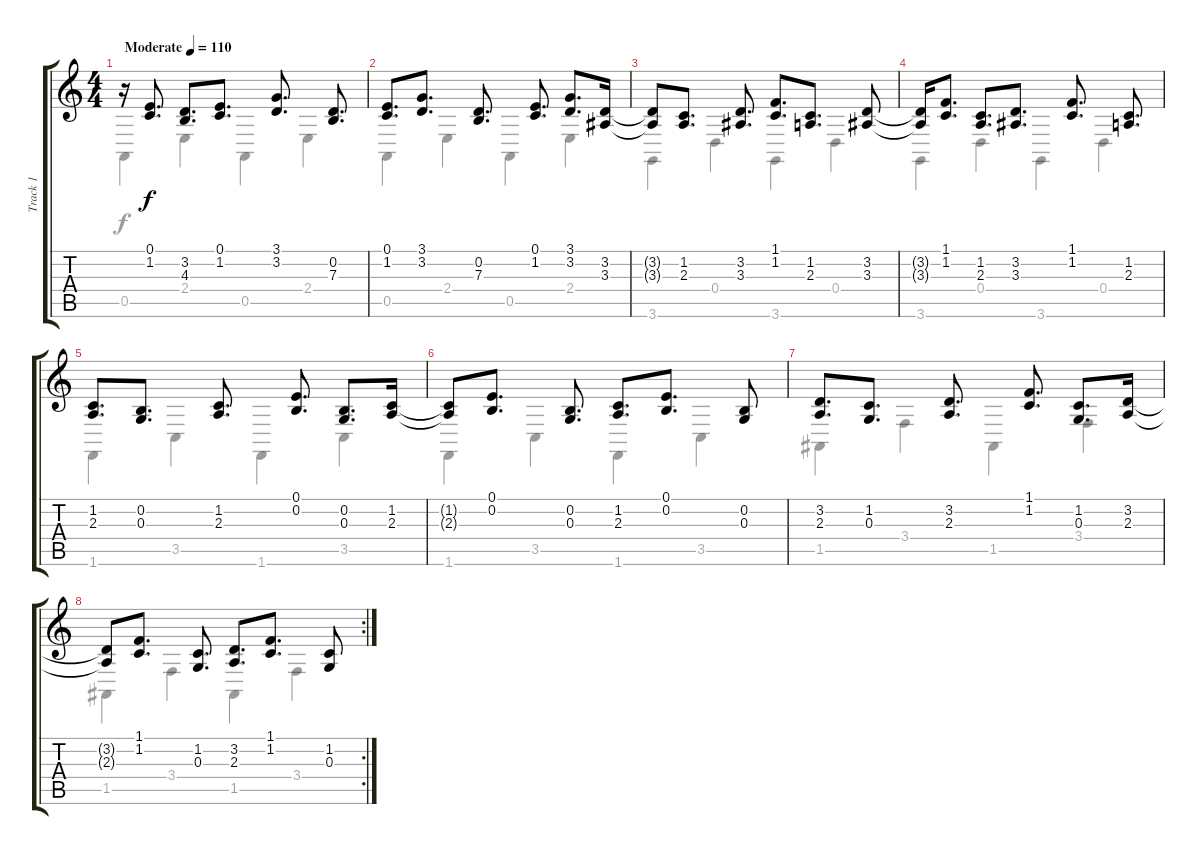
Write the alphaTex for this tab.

\track ("Track 1" "Track 1") {instrument electricpiano2}
\staff {score tabs}
\tuning (E4 B3 G3 D3 A2 E2) {hide}
\voice
\ts (4 4)
\tempo (110 "Moderate")
\clef g2
\ks c
r.16{dy f instrument electricpiano2} (0.1 1.2).8{d} (3.2 4.3).8{d} (0.1 1.2).8{d} (3.1 3.2).8{d} (0.2 7.3).8{d} |
(0.1 1.2).8{d} (3.1 3.2).8{d} (0.2 7.3).8{d} (0.1 1.2).8{d} (3.1 3.2).8{d} (3.2 3.3).16 |
(3.2{t} 3.3{t}).8 (1.2 2.3).8{d} (3.2 3.3).8{d} (1.1 1.2).8{d} (1.2 2.3).8{d} (3.2 3.3).8 |
(3.2{t} 3.3{t}).16 (1.1 1.2).8{d} (1.2 2.3).8{d} (3.2 3.3).8{d} (1.1 1.2).8{d} (1.2 2.3).8{d} |
(1.2 2.3).8{d} (0.2 0.3).8{d} (1.2 2.3).8{d} (0.1 0.2).8{d} (0.2 0.3).8{d} (1.2 2.3).16 |
(1.2{t} 2.3{t}).8 (0.1 0.2).8{d} (0.2 0.3).8{d} (1.2 2.3).8{d} (0.1 0.2).8{d} (0.2 0.3).8 |
(3.2 2.3).8{d} (1.2 0.3).8{d} (3.2 2.3).8{d} (1.1 1.2).8{d} (1.2 0.3).8{d} (3.2 2.3).16 |
\rc 2
(3.2{t} 2.3{t}).8 (1.1 1.2).8{d} (1.2 0.3).8{d} (3.2 2.3).8{d} (1.1 1.2).8{d} (1.2 0.3).8
\voice
\clef g2
\ottava regular
\simile none
\ks c
0.5.4{dy f} 2.4.4 0.5.4 2.4.4 |
0.5.4 2.4.4 0.5.4 2.4.4 |
3.6.4 0.4.4 3.6.4 0.4.4 |
3.6.4 0.4.4 3.6.4 0.4.4 |
1.6.4 3.5.4 1.6.4 3.5.4 |
1.6.4 3.5.4 1.6.4 3.5.4 |
1.5.4 3.4.4 1.5.4 3.4.4 |
1.5.4 3.4.4 1.5.4 3.4.4
